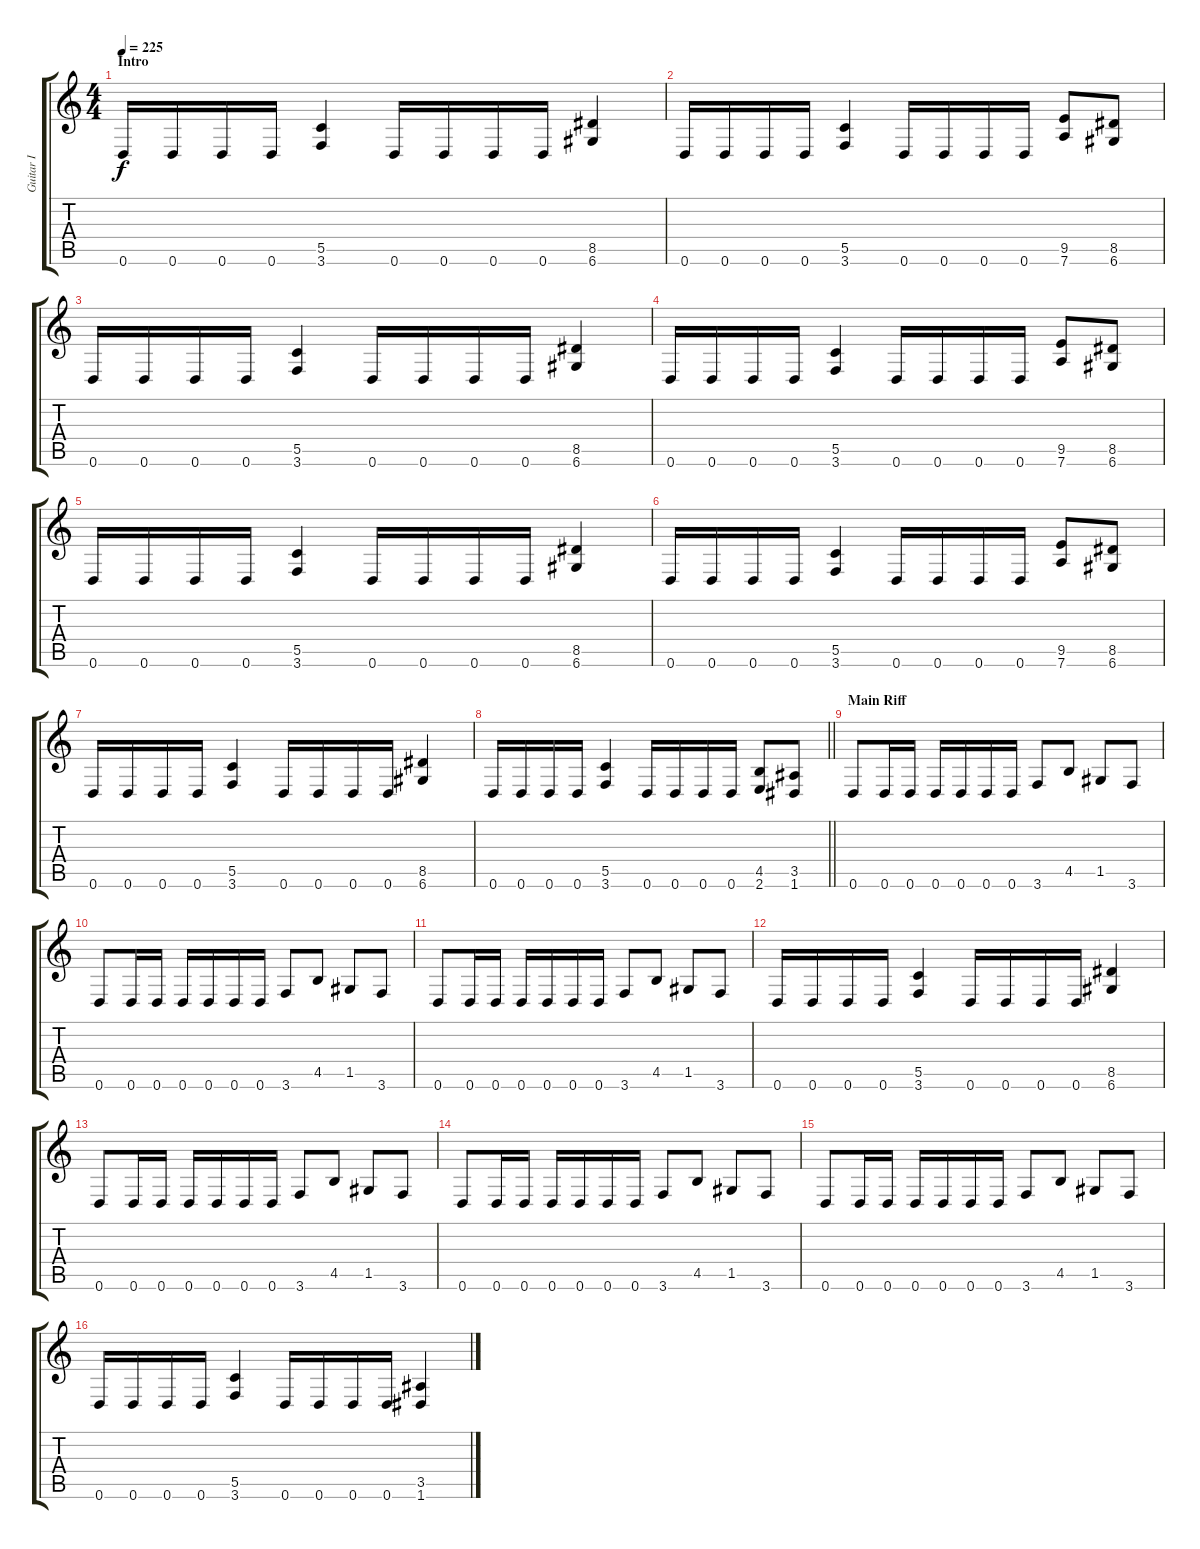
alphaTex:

\track ("Guitar I" "Guitar I") {instrument distortionguitar}
\staff {score tabs}
\tuning (D4 A3 F3 C3 G2 D2) {hide}
\ts (4 4)
\section ("" "Intro")
\tempo 225
\clef g2
\ks c
0.6.16{dy f instrument distortionguitar} 0.6.16 0.6.16 0.6.16 (5.5 3.6).4 0.6.16 0.6.16 0.6.16 0.6.16 (8.5 6.6).4 |
0.6.16 0.6.16 0.6.16 0.6.16 (5.5 3.6).4 0.6.16 0.6.16 0.6.16 0.6.16 (9.5 7.6).8 (8.5 6.6).8 |
0.6.16 0.6.16 0.6.16 0.6.16 (5.5 3.6).4 0.6.16 0.6.16 0.6.16 0.6.16 (8.5 6.6).4 |
0.6.16 0.6.16 0.6.16 0.6.16 (5.5 3.6).4 0.6.16 0.6.16 0.6.16 0.6.16 (9.5 7.6).8 (8.5 6.6).8 |
0.6.16 0.6.16 0.6.16 0.6.16 (5.5 3.6).4 0.6.16 0.6.16 0.6.16 0.6.16 (8.5 6.6).4 |
0.6.16 0.6.16 0.6.16 0.6.16 (5.5 3.6).4 0.6.16 0.6.16 0.6.16 0.6.16 (9.5 7.6).8 (8.5 6.6).8 |
0.6.16 0.6.16 0.6.16 0.6.16 (5.5 3.6).4 0.6.16 0.6.16 0.6.16 0.6.16 (8.5 6.6).4 |
\barLineRight lightlight
0.6.16 0.6.16 0.6.16 0.6.16 (5.5 3.6).4 0.6.16 0.6.16 0.6.16 0.6.16 (4.5 2.6).8 (3.5 1.6).8 |
\section ("" "Main Riff")
0.6.8 0.6.16 0.6.16 0.6.16 0.6.16 0.6.16 0.6.16 3.6.8 4.5.8 1.5.8 3.6.8 |
0.6.8 0.6.16 0.6.16 0.6.16 0.6.16 0.6.16 0.6.16 3.6.8 4.5.8 1.5.8 3.6.8 |
0.6.8 0.6.16 0.6.16 0.6.16 0.6.16 0.6.16 0.6.16 3.6.8 4.5.8 1.5.8 3.6.8 |
0.6.16 0.6.16 0.6.16 0.6.16 (5.5 3.6).4 0.6.16 0.6.16 0.6.16 0.6.16 (8.5 6.6).4 |
0.6.8 0.6.16 0.6.16 0.6.16 0.6.16 0.6.16 0.6.16 3.6.8 4.5.8 1.5.8 3.6.8 |
0.6.8 0.6.16 0.6.16 0.6.16 0.6.16 0.6.16 0.6.16 3.6.8 4.5.8 1.5.8 3.6.8 |
0.6.8 0.6.16 0.6.16 0.6.16 0.6.16 0.6.16 0.6.16 3.6.8 4.5.8 1.5.8 3.6.8 |
0.6.16 0.6.16 0.6.16 0.6.16 (5.5 3.6).4 0.6.16 0.6.16 0.6.16 0.6.16 (3.5 1.6).4
